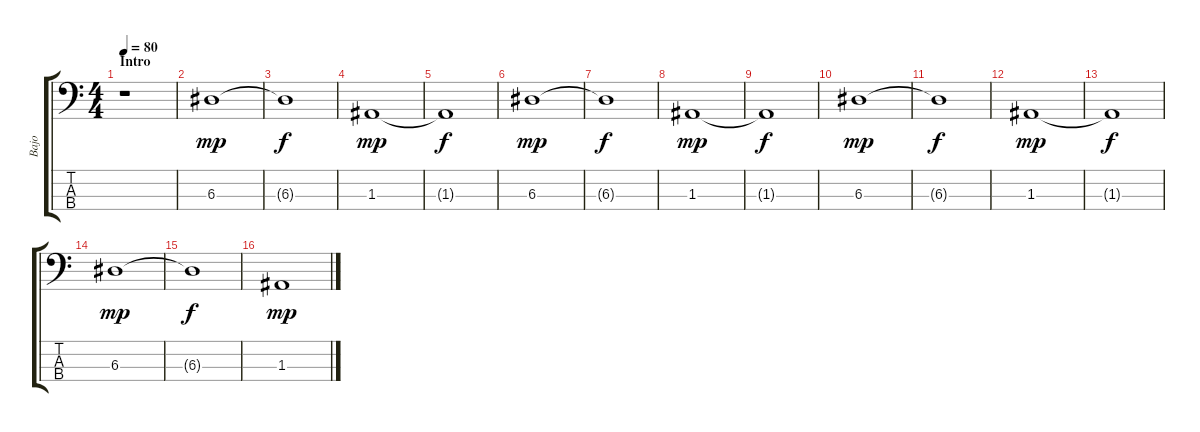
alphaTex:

\track ("Bajo" "Bajo") {instrument electricbasspick}
\staff {score tabs}
\tuning (G2 D2 A1 E1) {hide}
\ts (4 4)
\section ("" "Intro")
\tempo 80
\clef f4
\ks c
r.1{dy mp instrument electricbasspick} |
6.3.1 |
6.3{t}.1{dy f} |
1.3.1{dy mp} |
1.3{t}.1{dy f} |
6.3.1{dy mp} |
6.3{t}.1{dy f} |
1.3.1{dy mp} |
1.3{t}.1{dy f} |
6.3.1{dy mp} |
6.3{t}.1{dy f} |
1.3.1{dy mp} |
1.3{t}.1{dy f} |
6.3.1{dy mp} |
6.3{t}.1{dy f} |
1.3.1{dy mp}
